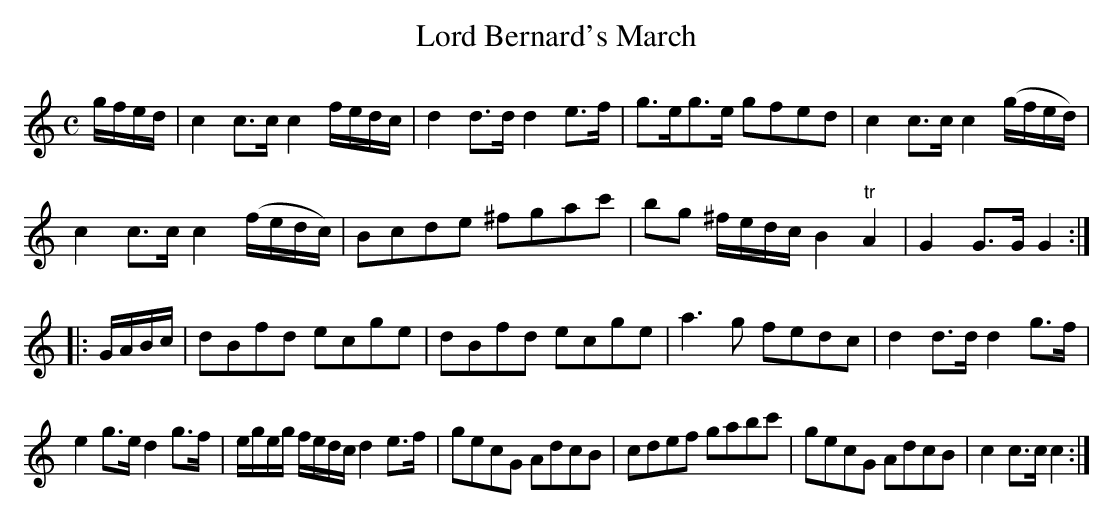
X:1
T:Lord Bernard's March
M:C
K:C major
g/f/e/d/|\
c2c>c c2f/e/d/c/| d2d>d d2e>f| g>eg>e gfed| c2c>c c2(g/f/e/d/)|
c2c>c c2(f/e/d/c/)| Bcde ^fgac'| bg ^f/e/d/c/ B2"tr"A2| G2G>G G2::
G/A/B/c/| \
dBfd ecge| dBfd ecge|a3g fedc| d2d>d d2g>f|
e2g>e d2g>f| e/g/e/g/ f/e/d/c/ d2e>f| gecG AdcB| cdef gabc'|\
gecG AdcB| c2c>c c2:|
